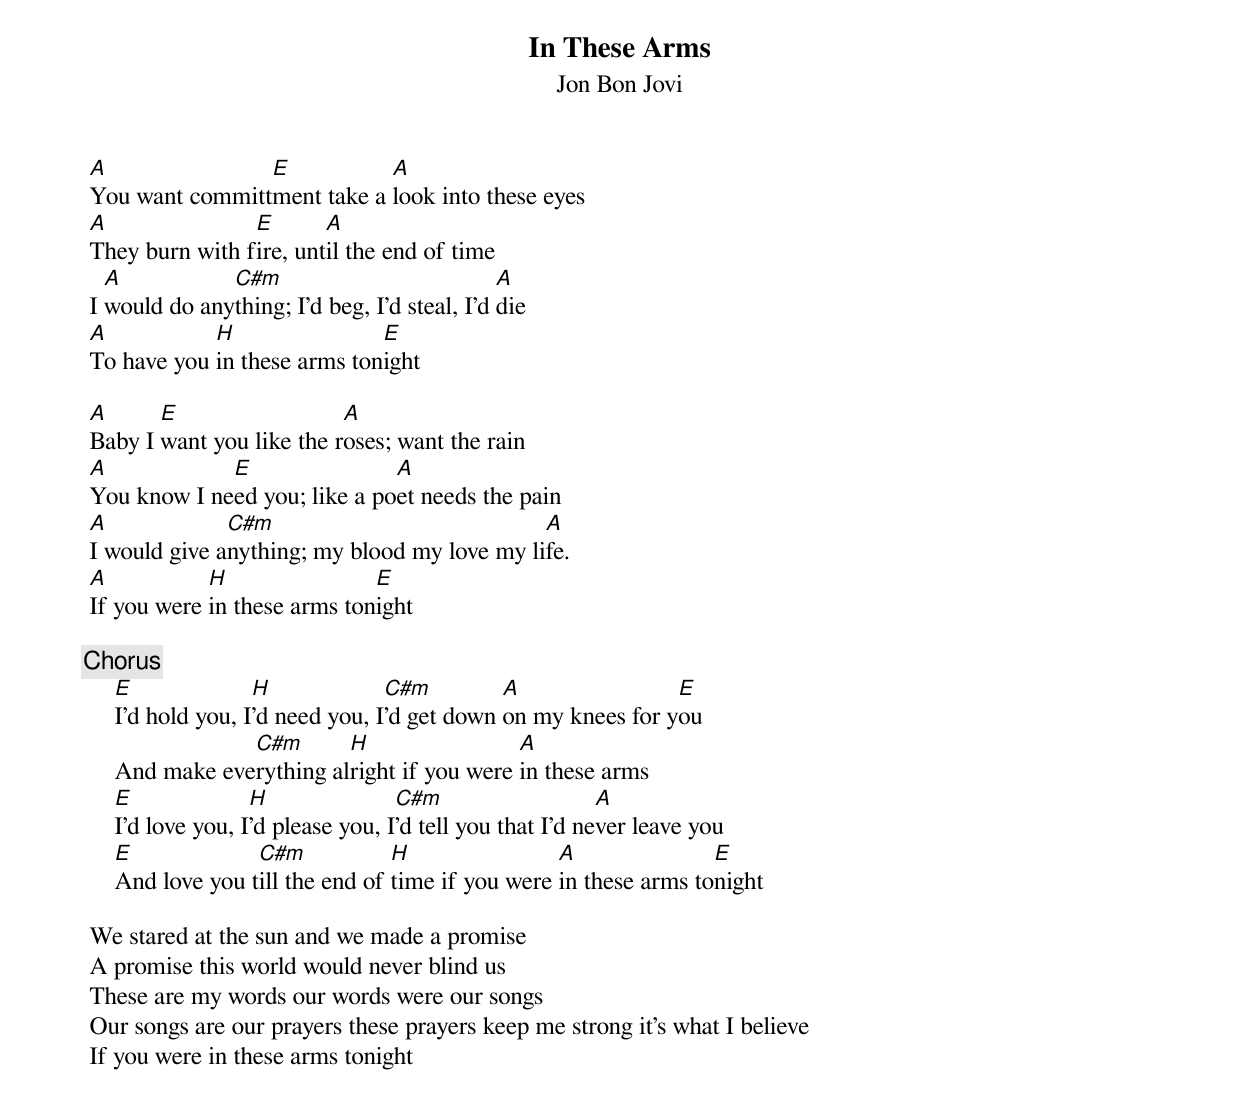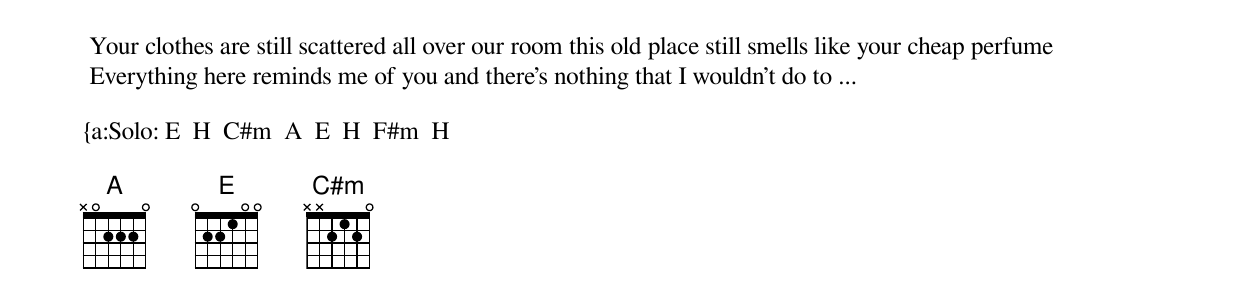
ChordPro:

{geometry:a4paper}
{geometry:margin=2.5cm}
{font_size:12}

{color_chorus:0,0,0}

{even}
{title: In These Arms}
{subtitle: Jon Bon Jovi}

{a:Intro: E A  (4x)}

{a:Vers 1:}
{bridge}
	[A]You want committ[E]ment take a [A]look into these eyes
	[A]They burn with f[E]ire, unt[A]il the end of time
	I [A]would do any[C#m]thing; I'd beg, I'd steal, I'd [A]die
	[A]To have you [H]in these arms ton[E]ight
{/bridge}

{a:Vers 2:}
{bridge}
	[A]Baby I [E]want you like the r[A]oses; want the rain
	[A]You know I ne[E]ed you; like a po[A]et needs the pain
	[A]I would give a[C#m]nything; my blood my love my li[A]fe.
	[A]If you were [H]in these arms ton[E]ight
{/bridge}

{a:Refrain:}
{chorus}
     [E]I'd hold you, I[H]'d need you, I[C#m]'d get down [A]on my knees for y[E]ou
     And make eve[C#m]rything al[H]right if you were [A]in these arms
     [E]I'd love you, I[H]'d please you, I[C#m]'d tell you that I'd ne[A]ver leave you
     [E]And love you t[C#m]ill the end of [H]time if you were [A]in these arms to[E]night
{/chorus}

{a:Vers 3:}
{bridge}
	We stared at the sun and we made a promise
	A promise this world would never blind us
	These are my words our words were our songs
	Our songs are our prayers these prayers keep me strong it's what I believe
	If you were in these arms tonight
{/bridge}

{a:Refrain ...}

{np}

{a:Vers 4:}
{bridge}
	Your clothes are still scattered all over our room this old place still smells like your cheap perfume
	Everything here reminds me of you and there's nothing that I wouldn't do to ...
{/bridge}

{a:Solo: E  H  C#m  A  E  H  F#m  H

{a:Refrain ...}
